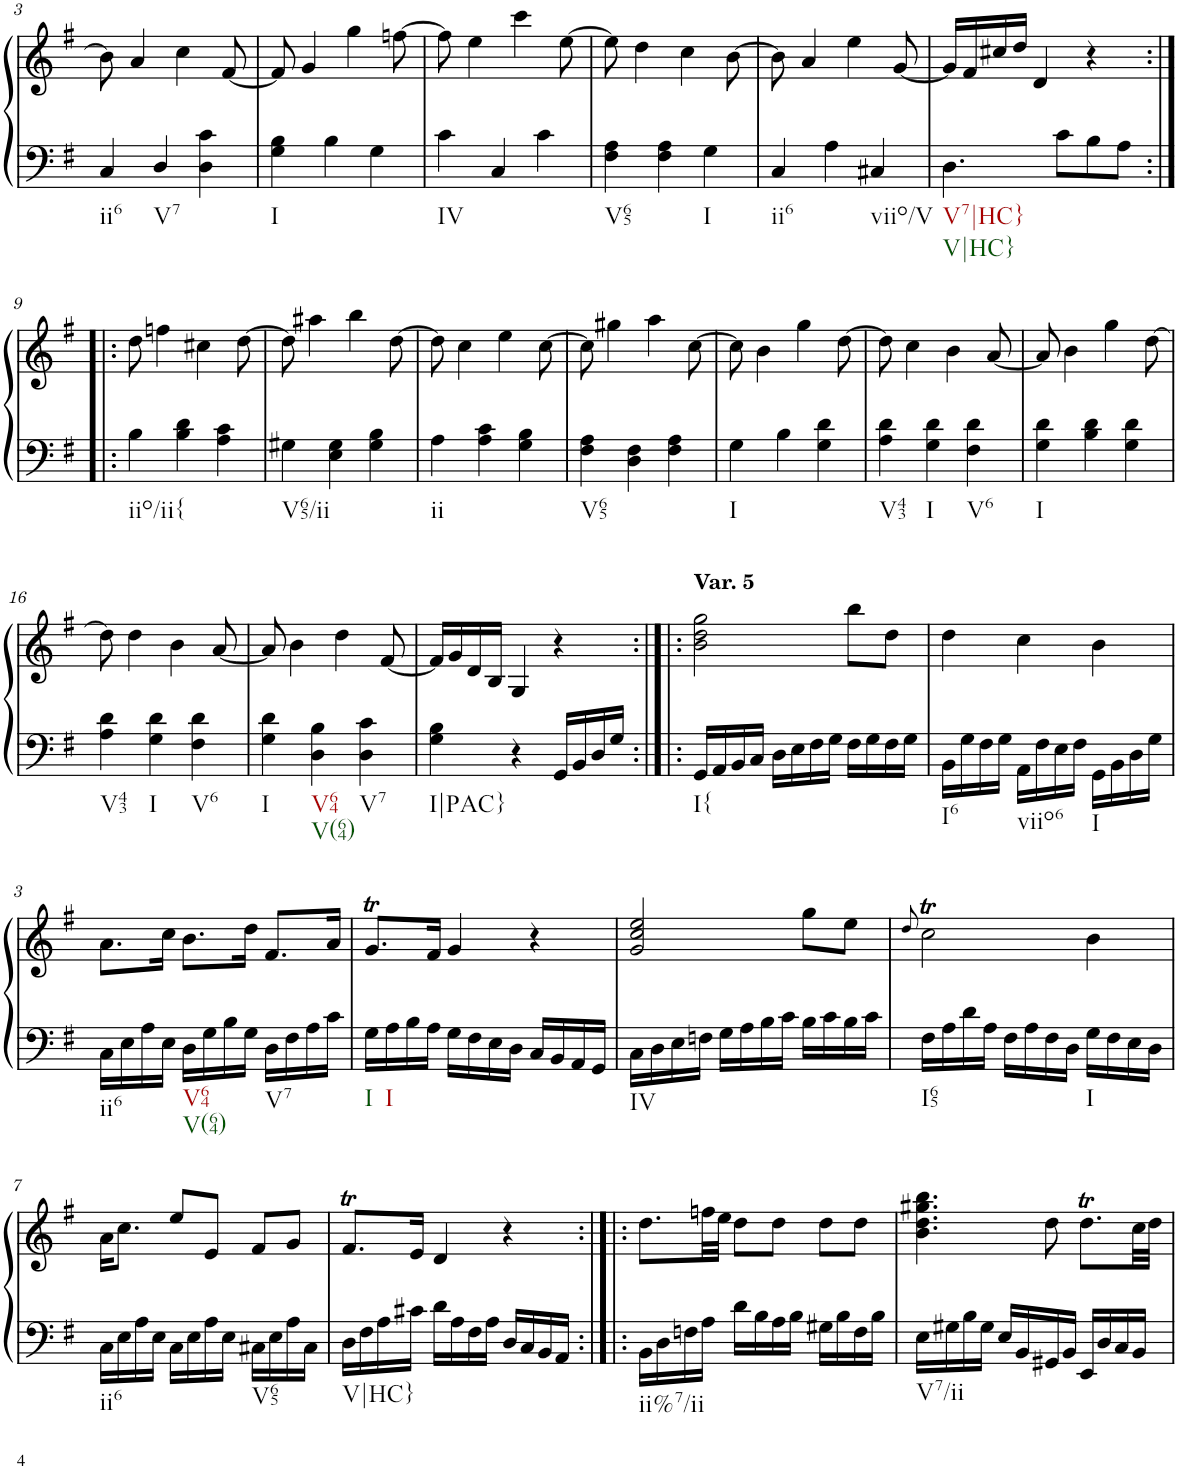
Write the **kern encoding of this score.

**kern	**kern
*part1	*part1
*staff2	*staff1
*I"Piano	*
*I'Pno.	*
!!LO:PB:g=z
*clefF4	*clefG2
*k[f#]	*k[f#]
*M3/4	*M3/4
=3	=3
!LO:TX:b:t=ii6	!
4C/	8b\]
.	4a/
!LO:TX:b:t=V7	!
4D/	.
.	4cc\
4D\ 4c\	.
.	[8f#/
=4	=4
!LO:TX:b:t=I	!
4G\ 4B\	8f#/]
.	4g/
4B\	.
.	4gg\
4G\	.
.	[8ffn\
=5	=5
!LO:TX:b:t=IV	!
4c\	8ff\]
.	4ee\
4C/	.
.	4ccc\
4c\	.
.	[8ee\
=6	=6
!LO:TX:b:t=V65	!
4F#\ 4A\	8ee\]
.	4dd\
4F#\ 4A\	.
.	4cc\
!LO:TX:b:t=I	!
4G\	.
.	[8b\
=7	=7
!LO:TX:b:t=ii6	!
4C/	8b\]
.	4a/
4A\	.
.	4ee\
!LO:TX:b:t=viio/V	!
4C#X/	.
.	[8g/
=8	=8
!LO:TX:b:t=V7|HC}	!
!LO:TX:b:t=V|HC}	!
4.D\	16g/LL]
.	16f#/
.	16cc#X/
.	16dd/JJ
.	4d/
8c\L	.
8B\	4r
8A\J	.
!!LO:LB:g=z
=9:|!|:	=9:|!|:
!LO:TX:b:t=iio/ii{	!
4B\	8dd\
.	4ffn\
4B\ 4d\	.
.	4cc#X\
4A\ 4c\	.
.	[8dd\
=10	=10
!LO:TX:b:t=V65/ii	!
4G#X\	8dd\]
.	4aa#X\
4E\ 4G#\	.
.	4bb\
4G#\ 4B\	.
.	[8dd\
=11	=11
!LO:TX:b:t=ii	!
4A\	8dd\]
.	4cc\
4A\ 4c\	.
.	4ee\
4G\ 4B\	.
.	[8cc\
=12	=12
!LO:TX:b:t=V65	!
4F#\ 4A\	8cc\]
.	4gg#X\
4D\ 4F#\	.
.	4aa\
4F#\ 4A\	.
.	[8cc\
=13	=13
!LO:TX:b:t=I	!
4G\	8cc\]
.	4b\
4B\	.
.	4gg\
4G\ 4d\	.
.	[8dd\
=14	=14
!LO:TX:b:t=V43	!
4A\ 4d\	8dd\]
.	4cc\
!LO:TX:b:t=I	!
4G\ 4d\	.
.	4b\
!LO:TX:b:t=V6	!
4F#\ 4d\	.
.	[8a/
=15	=15
!LO:TX:b:t=I	!
4G\ 4d\	8a/]
.	4b\
4B\ 4d\	.
.	4gg\
4G\ 4d\	.
.	[8dd\
!!LO:LB:g=z
=16	=16
!LO:TX:b:t=V43	!
4A\ 4d\	8dd\]
.	4dd\
!LO:TX:b:t=I	!
4G\ 4d\	.
.	4b\
!LO:TX:b:t=V6	!
4F#\ 4d\	.
.	[8a/
=17	=17
!LO:TX:b:t=I	!
4G\ 4d\	8a/]
.	4b\
!LO:TX:b:t=V64	!
!LO:TX:b:t=V(64)	!
4D\ 4B\	.
.	4dd\
!LO:TX:b:t=V7	!
4D\ 4c\	.
.	[8f#/
=18	=18
!LO:TX:b:t=I|PAC}	!
4G\ 4B\	16f#/LL]
.	16g/
.	16d/
.	16B/JJ
4r	4G/
16GG/LL	4r
16BB/	.
16D/	.
16G/JJ	.
=1:|!|:	=1:|!|:
!	!LO:TX:a:B:t=Var. 5
!LO:TX:b:t=I{	!
16GG/LL	2b\ 2dd\ 2gg\
16AA/	.
16BB/	.
16C/JJ	.
16D\LL	.
16E\	.
16F#\	.
16G\JJ	.
16F#\LL	8bb\L
16G\	.
16F#\	8dd\J
16G\JJ	.
=2	=2
!LO:TX:b:t=I6	!
16BB\LL	4dd\
16G\	.
16F#\	.
16G\JJ	.
!LO:TX:b:t=viio6	!
16AA\LL	4cc\
16F#\	.
16E\	.
16F#\JJ	.
!LO:TX:b:t=I	!
16GG\LL	4b\
16BB\	.
16D\	.
16G\JJ	.
!!LO:LB:g=z
=3	=3
!LO:TX:b:t=ii6	!
16C\LL	8.a\L
16E\	.
16A\	.
16E\JJ	16cc\Jk
!LO:TX:b:t=V64	!
!LO:TX:b:t=V(64)	!
16D\LL	8.b\L
16G\	.
16B\	.
16G\JJ	16dd\Jk
!LO:TX:b:t=V7	!
16D\LL	8.f#/L
16F#\	.
16A\	.
16c\JJ	16a/Jk
=4	=4
!LO:TX:b:t=I	!
16G\LL	8.gT/L
!LO:TX:b:t=I	!
16A\	.
16B\	.
16A\JJ	16f#/Jk
16G\LL	4g/
16F#\	.
16E\	.
16D\JJ	.
16C/LL	4r
16BB/	.
16AA/	.
16GG/JJ	.
=5	=5
!LO:TX:b:t=IV	!
16C\LL	2g/ 2cc/ 2ee/
16D\	.
16E\	.
16Fn\JJ	.
16G\LL	.
16A\	.
16B\	.
16c\JJ	.
16B\LL	8gg\L
16c\	.
16B\	8ee\J
16c\JJ	.
=6	=6
.	8qdd/
!LO:TX:b:t=I65	!
16F#\LL	2ccT\
16A\	.
16d\	.
16A\JJ	.
16F#\LL	.
16A\	.
16F#\	.
16D\JJ	.
!LO:TX:b:t=I	!
16G\LL	4b\
16F#\	.
16E\	.
16D\JJ	.
!!LO:LB:g=z
=7	=7
!LO:TX:b:t=ii6	!
16C\LL	16a\KL
16E\	8.cc\J
16A\	.
16E\JJ	.
16C\LL	8ee/L
16E\	.
16A\	8e/J
16E\JJ	.
!LO:TX:b:t=V65	!
16C#X\LL	8f#/L
16E\	.
16A\	8g/J
16C#\JJ	.
=8	=8
!LO:TX:b:t=V|HC}	!
16D\LL	8.f#t/L
16F#\	.
16A\	.
16c#X\JJ	16e/Jk
16d\LL	4d/
16A\	.
16F#\	.
16A\JJ	.
16D/LL	4r
16C/	.
16BB/	.
16AA/JJ	.
=9:|!|:	=9:|!|:
!LO:TX:b:t=ii%7/ii	!
16BB\LL	8.dd\L
16D\	.
16Fn\	.
16A\JJ	32ffn\LL
.	32ee\JJJ
16d\LL	8dd\L
16B\	.
16A\	8dd\J
16B\JJ	.
16G#X\LL	8dd\L
16B\	.
16F\	8dd\J
16B\JJ	.
=10	=10
!LO:TX:b:t=V7/ii	!
16E\LL	4.b\ 4.dd\ 4.gg#X\ 4.bb\
16G#X\	.
16B\	.
16G#\JJ	.
16E/LL	.
16BB/	.
16GG#X/	8dd\
16BB/JJ	.
16EE/LL	8.ddT\L
16D/	.
16C/	.
16BB/JJ	32cc\LL
.	32dd\JJJ
=	=
*-	*-
